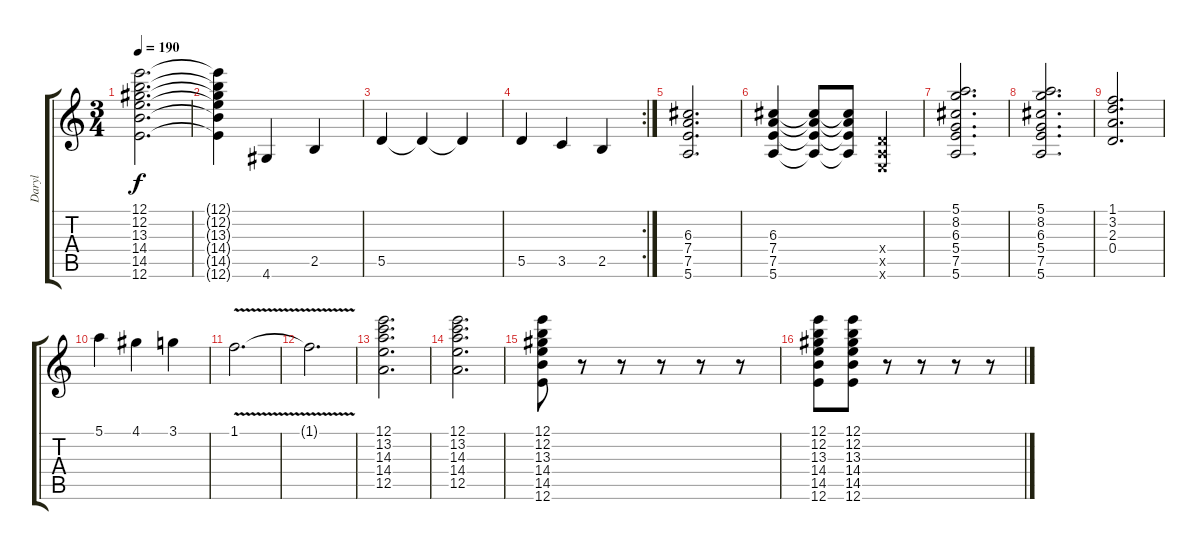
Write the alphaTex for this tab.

\track ("Daryl" "Daryl") {instrument distortionguitar}
\staff {score tabs}
\tuning (E4 B3 G3 D3 A2 E2) {hide}
\ts (3 4)
\tempo 190
\clef g2
\ks c
(12.1 12.2 13.3 14.4 14.5 12.6).2{d dy f} |
(12.1{t} 12.2{t} 13.3{t} 14.4{t} 14.5{t} 12.6{t}).4 4.6.4 2.5.4 |
5.5.4 5.5{t}.4 5.5{t}.4 |
\rc 2
5.5.4 3.5.4 2.5.4 |
(6.3 7.4 7.5 5.6).2{d} |
(6.3 7.4 7.5 5.6).4 (6.3{t} 7.4{t} 7.5{t} 5.6{t}).8 (6.3{t} 7.4{t} 7.5{t} 5.6{t}).8 (0.4{x} 0.5{x} 0.6{x}).4 |
(5.1 8.2 6.3 5.4 7.5 5.6).2{d} |
(5.1 8.2 6.3 5.4 7.5 5.6).2{d} |
(1.1 3.2 2.3 0.4).2{d} |
5.1.4 4.1.4 3.1.4 |
1.1{v}.2{d} |
1.1{t}.2{d} |
(12.1 13.2 14.3 14.4 12.5).2{d} |
(12.1 13.2 14.3 14.4 12.5).2{d} |
(12.1 12.2 13.3 14.4 14.5 12.6).8 r.8 r.8 r.8 r.8 r.8 |
(12.1 12.2 13.3 14.4 14.5 12.6).8 (12.1 12.2 13.3 14.4 14.5 12.6).8 r.8 r.8 r.8 r.8
